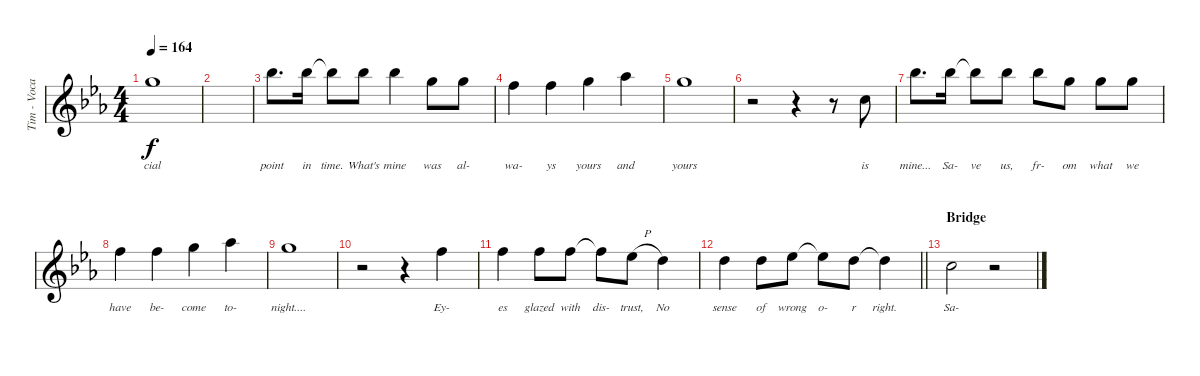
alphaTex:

\track ("Tim - Vocals" "Tim - Voca") {instrument distortionguitar}
\staff {score}
\tuning (E4 B3 G3 D3 A2 E2) {hide}
\ts (4 4)
\tempo 164
\clef g2
\ks eb
3.1.1{lyrics (0 "cial") lyrics (1 "") lyrics (2 "") lyrics (3 "") lyrics (4 "") dy f} |
|
11.2.8{d lyrics (0 "point") lyrics (1 "") lyrics (2 "") lyrics (3 "") lyrics (4 "")} 6.1.16{lyrics (0 "in") lyrics (1 "") lyrics (2 "") lyrics (3 "") lyrics (4 "")} 6.1{t}.8{lyrics (0 "time.") lyrics (1 "") lyrics (2 "") lyrics (3 "") lyrics (4 "")} 6.1.8{lyrics (0 "What's") lyrics (1 "") lyrics (2 "") lyrics (3 "") lyrics (4 "")} 6.1.4{lyrics (0 "mine") lyrics (1 "") lyrics (2 "") lyrics (3 "") lyrics (4 "")} 8.2.8{lyrics (0 "was") lyrics (1 "") lyrics (2 "") lyrics (3 "") lyrics (4 "")} 8.2.8{lyrics (0 "al-") lyrics (1 "") lyrics (2 "") lyrics (3 "") lyrics (4 "")} |
1.1.4{lyrics (0 "wa-") lyrics (1 "") lyrics (2 "") lyrics (3 "") lyrics (4 "")} 1.1.4{lyrics (0 "ys") lyrics (1 "") lyrics (2 "") lyrics (3 "") lyrics (4 "")} 3.1.4{lyrics (0 "yours") lyrics (1 "") lyrics (2 "") lyrics (3 "") lyrics (4 "")} 4.1.4{lyrics (0 "and") lyrics (1 "") lyrics (2 "") lyrics (3 "") lyrics (4 "")} |
3.1.1{lyrics (0 "yours") lyrics (1 "") lyrics (2 "") lyrics (3 "") lyrics (4 "")} |
r.2 r.4 r.8 1.2.8{lyrics (0 "is") lyrics (1 "") lyrics (2 "") lyrics (3 "") lyrics (4 "")} |
6.1.8{d lyrics (0 "mine...") lyrics (1 "") lyrics (2 "") lyrics (3 "") lyrics (4 "")} 6.1.16{lyrics (0 "Sa-") lyrics (1 "") lyrics (2 "") lyrics (3 "") lyrics (4 "")} 6.1{t}.8{lyrics (0 "ve") lyrics (1 "") lyrics (2 "") lyrics (3 "") lyrics (4 "")} 15.3.8{lyrics (0 "us,") lyrics (1 "") lyrics (2 "") lyrics (3 "") lyrics (4 "")} 6.1.8{lyrics (0 "fr-") lyrics (1 "") lyrics (2 "") lyrics (3 "") lyrics (4 "")} 8.2.8{lyrics (0 "om") lyrics (1 "") lyrics (2 "") lyrics (3 "") lyrics (4 "")} 3.1.8{lyrics (0 "what") lyrics (1 "") lyrics (2 "") lyrics (3 "") lyrics (4 "")} 3.1.8{lyrics (0 "we") lyrics (1 "") lyrics (2 "") lyrics (3 "") lyrics (4 "")} |
1.1.4{lyrics (0 "have") lyrics (1 "") lyrics (2 "") lyrics (3 "") lyrics (4 "")} 1.1.4{lyrics (0 "be-") lyrics (1 "") lyrics (2 "") lyrics (3 "") lyrics (4 "")} 8.2.4{lyrics (0 "come") lyrics (1 "") lyrics (2 "") lyrics (3 "") lyrics (4 "")} 4.1.4{lyrics (0 "to-") lyrics (1 "") lyrics (2 "") lyrics (3 "") lyrics (4 "")} |
3.1.1{lyrics (0 "night....") lyrics (1 "") lyrics (2 "") lyrics (3 "") lyrics (4 "")} |
r.2 r.4 1.1.4{lyrics (0 "Ey-") lyrics (1 "") lyrics (2 "") lyrics (3 "") lyrics (4 "")} |
1.1.4{lyrics (0 "es") lyrics (1 "") lyrics (2 "") lyrics (3 "") lyrics (4 "")} 1.1.8{lyrics (0 "glazed") lyrics (1 "") lyrics (2 "") lyrics (3 "") lyrics (4 "")} 1.1.8{lyrics (0 "with") lyrics (1 "") lyrics (2 "") lyrics (3 "") lyrics (4 "")} 1.1{t}.8{lyrics (0 "dis-") lyrics (1 "") lyrics (2 "") lyrics (3 "") lyrics (4 "")} 8.3{h}.8{lyrics (0 "trust,") lyrics (1 "") lyrics (2 "") lyrics (3 "") lyrics (4 "")} 7.3.4{lyrics (0 "No") lyrics (1 "") lyrics (2 "") lyrics (3 "") lyrics (4 "")} |
\barLineRight lightlight
3.2.4{lyrics (0 "sense") lyrics (1 "") lyrics (2 "") lyrics (3 "") lyrics (4 "")} 3.2.8{lyrics (0 "of") lyrics (1 "") lyrics (2 "") lyrics (3 "") lyrics (4 "")} 4.2.8{lyrics (0 "wrong") lyrics (1 "") lyrics (2 "") lyrics (3 "") lyrics (4 "")} 4.2{t}.8{lyrics (0 "o-") lyrics (1 "") lyrics (2 "") lyrics (3 "") lyrics (4 "")} 3.2.8{lyrics (0 "r") lyrics (1 "") lyrics (2 "") lyrics (3 "") lyrics (4 "")} 3.2{t}.4{lyrics (0 "right.") lyrics (1 "") lyrics (2 "") lyrics (3 "") lyrics (4 "")} |
\section ("" "Bridge")
1.2.2{lyrics (0 "Sa-") lyrics (1 "") lyrics (2 "") lyrics (3 "") lyrics (4 "")} r.2
